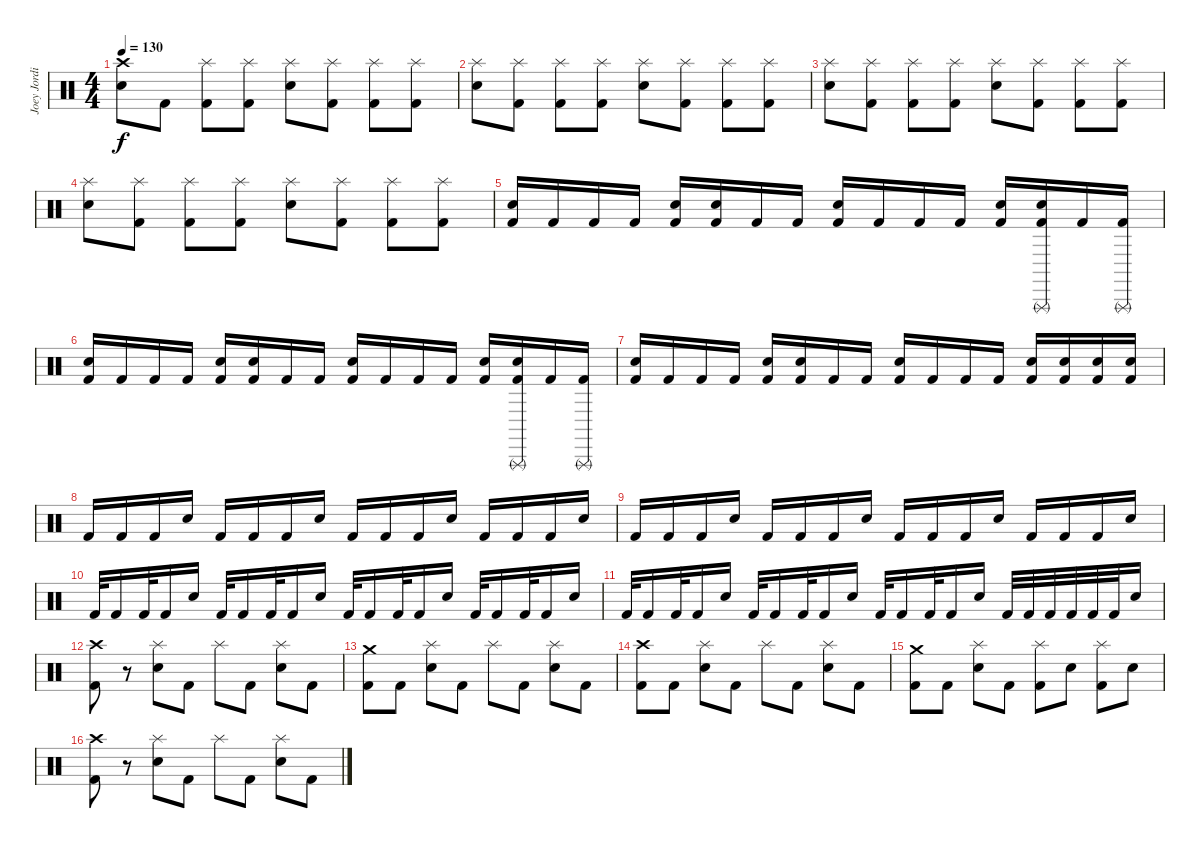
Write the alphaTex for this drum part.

\track ("Joey Jordison" "Joey Jordi") {instrument percussion}
\staff {score}
\articulation defaults
\ts (4 4)
\tempo 130
\clef neutral
\ks c
("Crash high (hit)" "Electric Snare (hit)").8{dy f} "Kick (hit) 2".8 ("Splash (hit)" "Kick (hit) 2").8 ("Splash (hit)" "Kick (hit) 2").8 ("Splash (hit)" "Electric Snare (hit)").8 ("Splash (hit)" "Kick (hit) 2").8 ("Splash (hit)" "Kick (hit) 2").8 ("Splash (hit)" "Kick (hit) 2").8 |
("Splash (hit)" "Electric Snare (hit)").8 ("Splash (hit)" "Kick (hit) 2").8 ("Splash (hit)" "Kick (hit) 2").8 ("Splash (hit)" "Kick (hit) 2").8 ("Splash (hit)" "Electric Snare (hit)").8 ("Splash (hit)" "Kick (hit) 2").8 ("Splash (hit)" "Kick (hit) 2").8 ("Splash (hit)" "Kick (hit) 2").8 |
("Splash (hit)" "Electric Snare (hit)").8 ("Splash (hit)" "Kick (hit) 2").8 ("Splash (hit)" "Kick (hit) 2").8 ("Splash (hit)" "Kick (hit) 2").8 ("Splash (hit)" "Electric Snare (hit)").8 ("Splash (hit)" "Kick (hit) 2").8 ("Splash (hit)" "Kick (hit) 2").8 ("Splash (hit)" "Kick (hit) 2").8 |
("Splash (hit)" "Electric Snare (hit)").8 ("Splash (hit)" "Kick (hit) 2").8 ("Splash (hit)" "Kick (hit) 2").8 ("Splash (hit)" "Kick (hit) 2").8 ("Splash (hit)" "Electric Snare (hit)").8 ("Splash (hit)" "Kick (hit) 2").8 ("Splash (hit)" "Kick (hit) 2").8 ("Splash (hit)" "Kick (hit) 2").8 |
("Electric Snare (hit)" "Kick (hit) 2").16 "Kick (hit) 2".16 "Kick (hit) 2".16 "Kick (hit) 2".16 ("Electric Snare (hit)" "Kick (hit) 2").16 ("Electric Snare (hit)" "Kick (hit) 2").16 "Kick (hit) 2".16 "Kick (hit) 2".16 ("Electric Snare (hit)" "Kick (hit) 2").16 "Kick (hit) 2".16 "Kick (hit) 2".16 "Kick (hit) 2".16 ("Electric Snare (hit)" "Kick (hit) 2").16 ("Triangle (rnute)" "Electric Snare (hit)" "Kick (hit) 2").16 "Kick (hit) 2".16 ("Triangle (rnute)" "Kick (hit) 2").16 |
("Electric Snare (hit)" "Kick (hit) 2").16 "Kick (hit) 2".16 "Kick (hit) 2".16 "Kick (hit) 2".16 ("Electric Snare (hit)" "Kick (hit) 2").16 ("Electric Snare (hit)" "Kick (hit) 2").16 "Kick (hit) 2".16 "Kick (hit) 2".16 ("Electric Snare (hit)" "Kick (hit) 2").16 "Kick (hit) 2".16 "Kick (hit) 2".16 "Kick (hit) 2".16 ("Electric Snare (hit)" "Kick (hit) 2").16 ("Triangle (rnute)" "Electric Snare (hit)" "Kick (hit) 2").16 "Kick (hit) 2".16 ("Triangle (rnute)" "Kick (hit) 2").16 |
("Electric Snare (hit)" "Kick (hit) 2").16 "Kick (hit) 2".16 "Kick (hit) 2".16 "Kick (hit) 2".16 ("Electric Snare (hit)" "Kick (hit) 2").16 ("Electric Snare (hit)" "Kick (hit) 2").16 "Kick (hit) 2".16 "Kick (hit) 2".16 ("Electric Snare (hit)" "Kick (hit) 2").16 "Kick (hit) 2".16 "Kick (hit) 2".16 "Kick (hit) 2".16 ("Electric Snare (hit)" "Kick (hit) 2").16 ("Electric Snare (hit)" "Kick (hit) 2").16 ("Electric Snare (hit)" "Kick (hit) 2").16 ("Electric Snare (hit)" "Kick (hit) 2").16 |
"Kick (hit) 2".16 "Kick (hit) 2".16 "Kick (hit) 2".16 "Electric Snare (hit)".16 "Kick (hit) 2".16 "Kick (hit) 2".16 "Kick (hit) 2".16 "Electric Snare (hit)".16 "Kick (hit) 2".16 "Kick (hit) 2".16 "Kick (hit) 2".16 "Electric Snare (hit)".16 "Kick (hit) 2".16 "Kick (hit) 2".16 "Kick (hit) 2".16 "Electric Snare (hit)".16 |
"Kick (hit) 2".16 "Kick (hit) 2".16 "Kick (hit) 2".16 "Electric Snare (hit)".16 "Kick (hit) 2".16 "Kick (hit) 2".16 "Kick (hit) 2".16 "Electric Snare (hit)".16 "Kick (hit) 2".16 "Kick (hit) 2".16 "Kick (hit) 2".16 "Electric Snare (hit)".16 "Kick (hit) 2".16 "Kick (hit) 2".16 "Kick (hit) 2".16 "Electric Snare (hit)".16 |
"Kick (hit) 2".32 "Kick (hit) 2".16 "Kick (hit) 2".32 "Kick (hit) 2".16 "Electric Snare (hit)".16 "Kick (hit) 2".32 "Kick (hit) 2".16 "Kick (hit) 2".32 "Kick (hit) 2".16 "Electric Snare (hit)".16 "Kick (hit) 2".32 "Kick (hit) 2".16 "Kick (hit) 2".32 "Kick (hit) 2".16 "Electric Snare (hit)".16 "Kick (hit) 2".32 "Kick (hit) 2".16 "Kick (hit) 2".32 "Kick (hit) 2".16 "Electric Snare (hit)".16 |
"Kick (hit) 2".32 "Kick (hit) 2".16 "Kick (hit) 2".32 "Kick (hit) 2".16 "Electric Snare (hit)".16 "Kick (hit) 2".32 "Kick (hit) 2".16 "Kick (hit) 2".32 "Kick (hit) 2".16 "Electric Snare (hit)".16 "Kick (hit) 2".32 "Kick (hit) 2".16 "Kick (hit) 2".32 "Kick (hit) 2".16 "Electric Snare (hit)".16 "Kick (hit) 2".32 "Kick (hit) 2".32 "Kick (hit) 2".32 "Kick (hit) 2".32 "Kick (hit) 2".32 "Kick (hit) 2".32 "Electric Snare (hit)".16 |
("Crash high (hit)" "Kick (hit) 2").8 r.8 ("Splash (hit)" "Electric Snare (hit)").8 "Kick (hit) 2".8 "Splash (hit)".8 "Kick (hit) 2".8 ("Splash (hit)" "Electric Snare (hit)").8 "Kick (hit) 2".8 |
("Crash medium (hit)" "Kick (hit) 2").8 "Kick (hit) 2".8 ("Splash (hit)" "Electric Snare (hit)").8 "Kick (hit) 2".8 "Splash (hit)".8 "Kick (hit) 2".8 ("Splash (hit)" "Electric Snare (hit)").8 "Kick (hit) 2".8 |
("Crash high (hit)" "Kick (hit) 2").8 "Kick (hit) 2".8 ("Splash (hit)" "Electric Snare (hit)").8 "Kick (hit) 2".8 "Splash (hit)".8 "Kick (hit) 2".8 ("Splash (hit)" "Electric Snare (hit)").8 "Kick (hit) 2".8 |
("Crash medium (hit)" "Kick (hit) 2").8 "Kick (hit) 2".8 ("Splash (hit)" "Electric Snare (hit)").8 "Kick (hit) 2".8 ("Splash (hit)" "Kick (hit) 2").8 "Electric Snare (hit)".8 ("Splash (hit)" "Kick (hit) 2").8 "Electric Snare (hit)".8 |
("Crash high (hit)" "Kick (hit) 2").8 r.8 ("Splash (hit)" "Electric Snare (hit)").8 "Kick (hit) 2".8 "Splash (hit)".8 "Kick (hit) 2".8 ("Splash (hit)" "Electric Snare (hit)").8 "Kick (hit) 2".8
